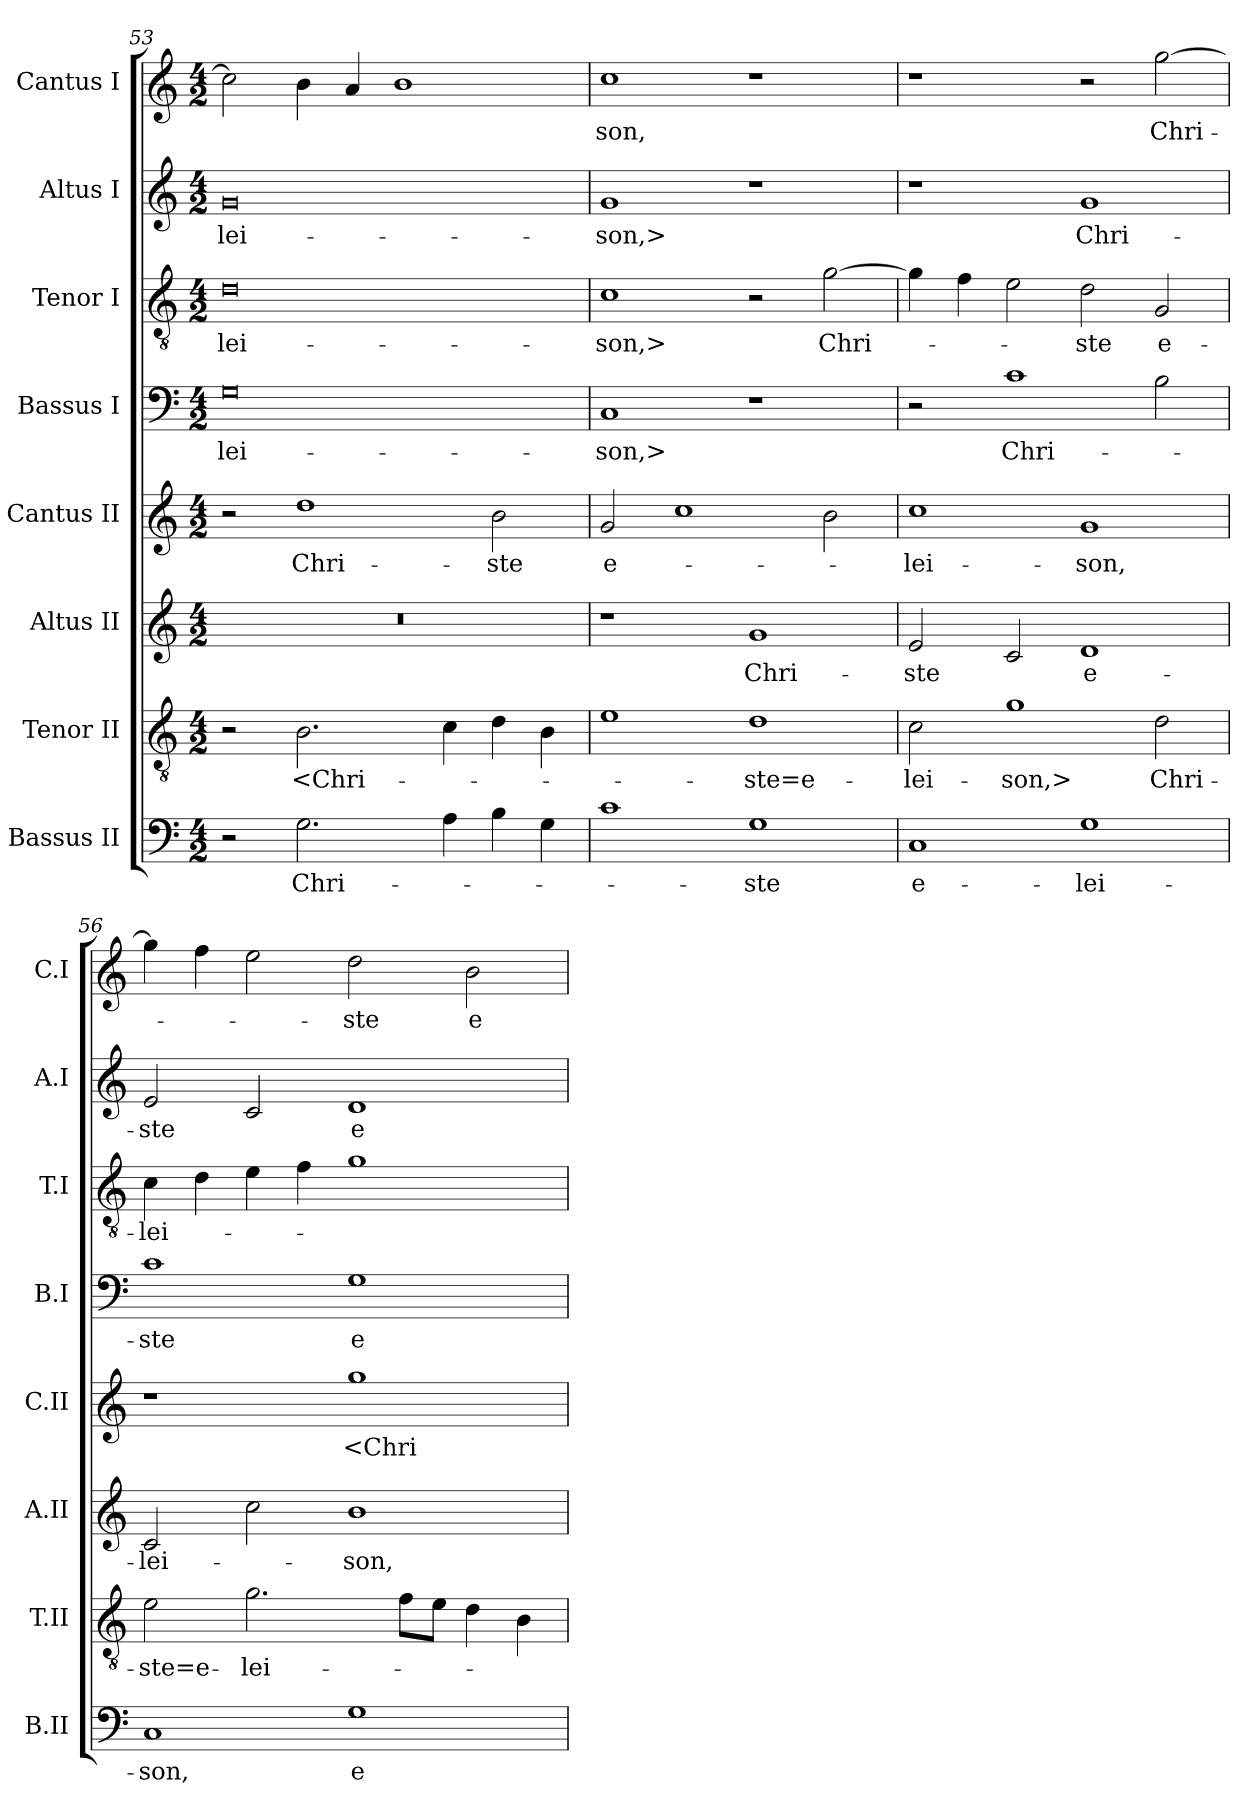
**kern	**text	**kern	**text	**kern	**text	**kern	**text	**kern	**text	**kern	**text	**kern	**text	**kern	**text
*part8	*part8	*part7	*part7	*part6	*part6	*part5	*part5	*part4	*part4	*part3	*part3	*part2	*part2	*part1	*part1
*staff8	*staff8	*staff7	*staff7	*staff6	*staff6	*staff5	*staff5	*staff4	*staff4	*staff3	*staff3	*staff2	*staff2	*staff1	*staff1
*I"Bassus II	*	*I"Tenor II	*	*I"Altus II	*	*I"Cantus II	*	*I"Bassus I	*	*I"Tenor I	*	*I"Altus I	*	*I"Cantus I	*
*I'B.II	*	*I'T.II	*	*I'A.II	*	*I'C.II	*	*I'B.I	*	*I'T.I	*	*I'A.I	*	*I'C.I	*
*clefF4	*	*clefGv2	*	*clefG2	*	*clefG2	*	*clefF4	*	*clefGv2	*	*clefG2	*	*clefG2	*
*	*	*ITrd7c12	*	*	*	*	*	*	*	*ITrd7c12	*	*	*	*	*
*k[]	*	*k[]	*	*k[]	*	*k[]	*	*k[]	*	*k[]	*	*k[]	*	*k[]	*
*C:	*	*C:	*	*C:	*	*C:	*	*C:	*	*C:	*	*C:	*	*C:	*
*M4/2	*	*M4/2	*	*M4/2	*	*M4/2	*	*M4/2	*	*M4/2	*	*M4/2	*	*M4/2	*
=53	=53	=53	=53	=53	=53	=53	=53	=53	=53	=53	=53	=53	=53	=53	=53
2r	.	2r	.	0r	.	2r	.	0G\	-lei-	0D\	-lei-	0g/	-lei-	2cc\]	.
2.G\	Chri-	2.BB\	<Chri-	.	.	1dd\	Chri-	.	.	.	.	.	.	4b\	.
.	.	.	.	.	.	.	.	.	.	.	.	.	.	4a/	.
.	.	.	.	.	.	.	.	.	.	.	.	.	.	1b\	.
4A\	.	4C\	.	.	.	.	.	.	.	.	.	.	.	.	.
4B\	.	4D\	.	.	.	2b\	-ste	.	.	.	.	.	.	.	.
4G\	.	4BB\	.	.	.	.	.	.	.	.	.	.	.	.	.
=54	=54	=54	=54	=54	=54	=54	=54	=54	=54	=54	=54	=54	=54	=54	=54
1c\	.	1E\	.	1r	.	2g/	e-	1C/	-son,>	1C\	-son,>	1g/	-son,>	1cc\	-son,
.	.	.	.	.	.	1cc\	.	.	.	.	.	.	.	.	.
1G\	-ste	1D\	-ste=e-	1g/	Chri-	.	.	1r	.	2r	.	1r	.	1r	.
.	.	.	.	.	.	2b\	.	.	.	[2G\	Chri-	.	.	.	.
=55	=55	=55	=55	=55	=55	=55	=55	=55	=55	=55	=55	=55	=55	=55	=55
1C/	e-	2C\	-lei-	2e/	-ste	1cc\	-lei-	2r	.	4G\]	.	1r	.	1r	.
.	.	.	.	.	.	.	.	.	.	4F\	.	.	.	.	.
.	.	1G\	-son,>	2c/	.	.	.	1c\	Chri-	2E\	.	.	.	.	.
1G\	-lei-	.	.	1d/	e-	1g/	-son,	.	.	2D\	-ste	1g/	Chri-	2r	.
.	.	2D\	Chri-	.	.	.	.	2B\	.	2GG/	e-	.	.	[2gg\	Chri-
=56	=56	=56	=56	=56	=56	=56	=56	=56	=56	=56	=56	=56	=56	=56	=56
1C/	-son,	2E\	-ste=e-	2c/	-lei-	1r	.	1c\	-ste	4C\	-lei-	2e/	-ste	4gg\]	.
.	.	.	.	.	.	.	.	.	.	4D\	.	.	.	4ff\	.
.	.	2.G\	-lei-	2cc\	.	.	.	.	.	4E\	.	2c/	.	2ee\	.
.	.	.	.	.	.	.	.	.	.	4F\	.	.	.	.	.
1G\	e-	.	.	1b\	-son,	1gg\	<Chri-	1G\	e-	1G\	.	1d/	e-	2dd\	-ste
.	.	8F\L	.	.	.	.	.	.	.	.	.	.	.	.	.
.	.	8E\J	.	.	.	.	.	.	.	.	.	.	.	.	.
.	.	4D\	.	.	.	.	.	.	.	.	.	.	.	2b\	e-
.	.	4BB\	.	.	.	.	.	.	.	.	.	.	.	.	.
=	=	=	=	=	=	=	=	=	=	=	=	=	=	=	=
*-	*-	*-	*-	*-	*-	*-	*-	*-	*-	*-	*-	*-	*-	*-	*-
